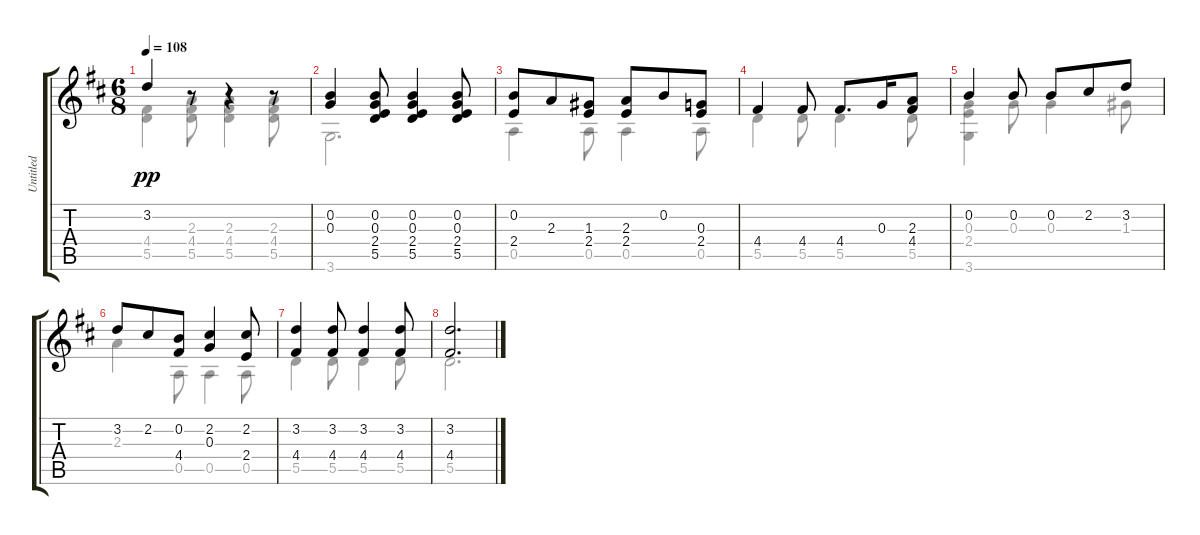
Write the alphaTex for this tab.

\track ("Untitled" "Untitled") {instrument acousticguitarnylon}
\staff {score tabs}
\tuning (E4 B3 G3 D3 A2 E2) {hide}
\voice
\ts (6 8)
\tempo 108
\clef g2
\ks d
3.2.4{dy pp} r.8 r.4 r.8 |
(0.2 0.3).4 (0.2 0.3 2.4 5.5).8 (0.2 0.3 2.4 5.5).4 (0.2 0.3 2.4 5.5).8 |
(0.2 2.4).8 2.3.8 (1.3 2.4).8 (2.3 2.4).8 0.2.8 (0.3 2.4).8 |
4.4.4 4.4.8 4.4.8{d} 0.3.16 (2.3 4.4).8 |
0.2.4 0.2.8 0.2.8 2.2.8 3.2.8 |
3.2.8 2.2.8 (0.2 4.4).8 (2.2 0.3).4 (2.2 2.4).8 |
(3.2 4.4).4 (3.2 4.4).8 (3.2 4.4).4 (3.2 4.4).8 |
(3.2 4.4).2{d}
\voice
\clef g2
\ottava regular
\simile none
\ks d
(4.4 5.5).4{dy pp} (2.3 4.4 5.5).8 (2.3 4.4 5.5).4 (2.3 4.4 5.5).8 |
3.6.2{d} |
0.5.4 0.5.8 0.5.4 0.5.8 |
5.5.4 5.5.8 5.5.4 5.5.8 |
(0.3 2.4 3.6).4 0.3.8 0.3.4 1.3.8 |
2.3.4 0.5.8 0.5.4 0.5.8 |
5.5.4 5.5.8 5.5.4 5.5.8 |
5.5.2{d}
